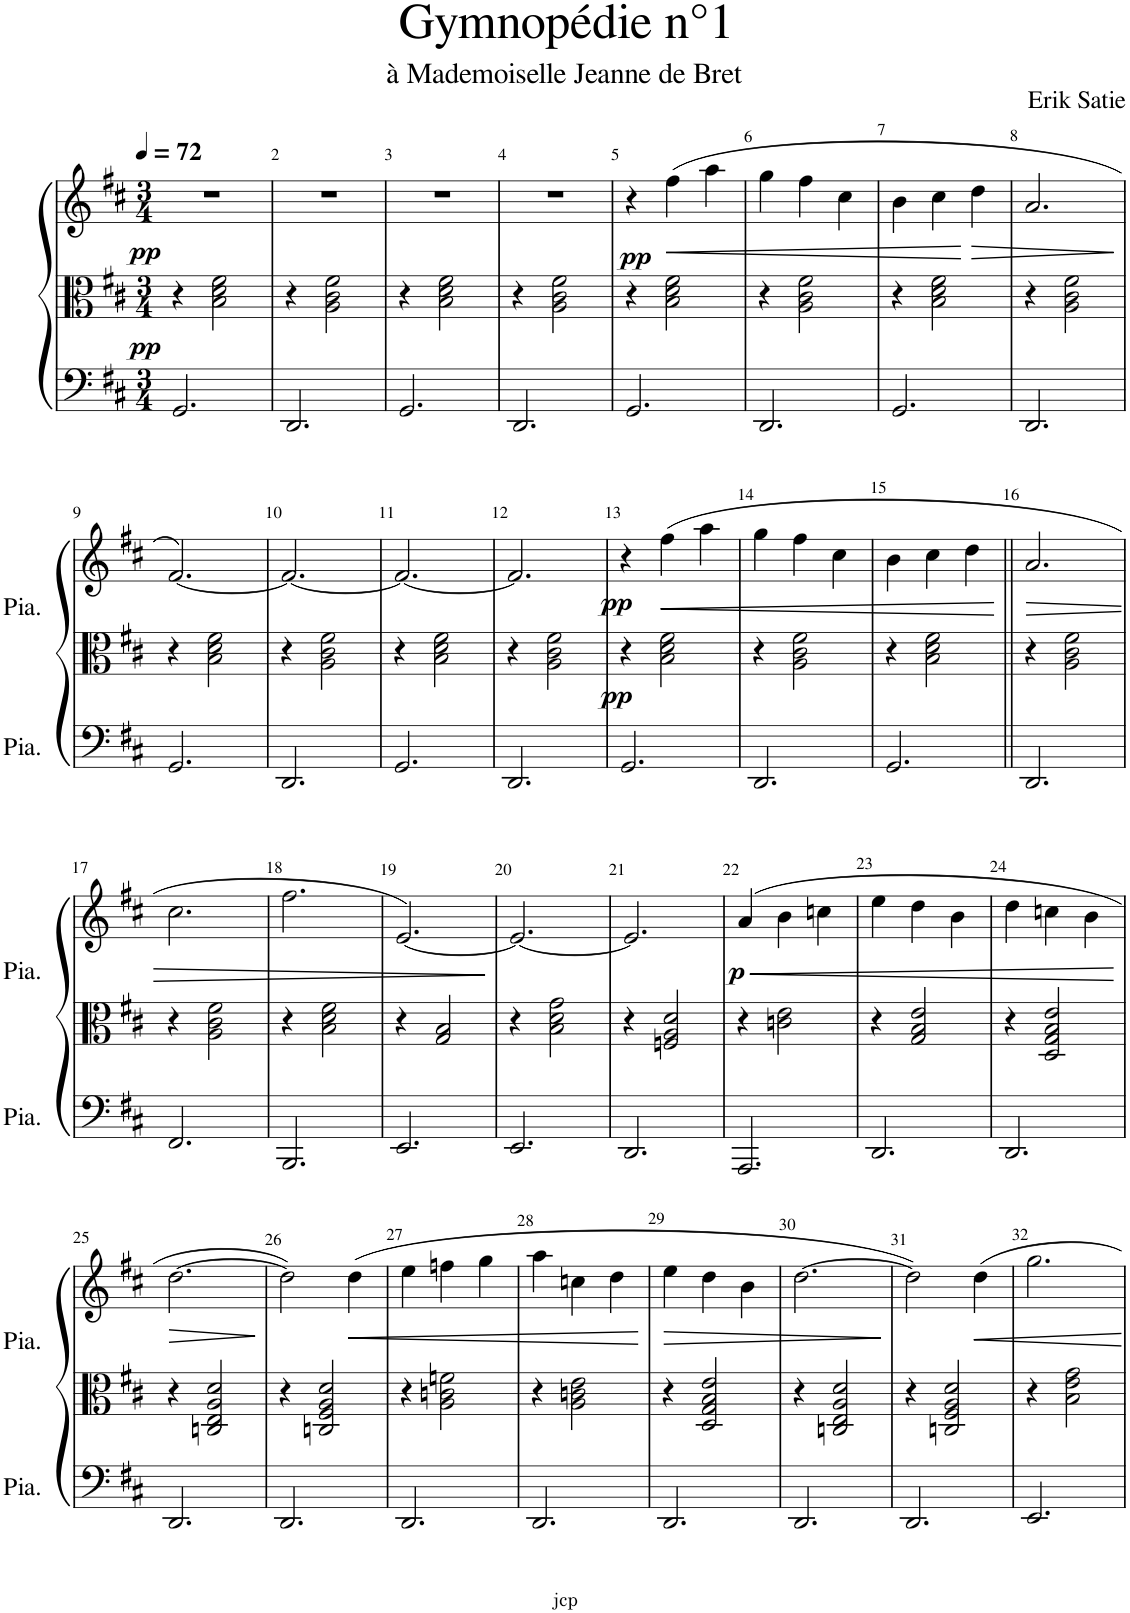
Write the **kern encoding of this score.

**kern	**kern	**kern	**dynam
*part2	*part1	*part1	*part1
*staff3	*staff2	*staff1	*staff1/2
*I"Piano	*I"Piano	*	*
*I'Pia.	*I'Pia.	*	*
*clefF4	*clefC3	*clefG2	*
*k[f#c#]	*k[f#c#]	*k[f#c#]	*
*M3/4	*M3/4	*M3/4	*
*MM72	*MM72	*MM72	*
=1	=1	=1	=1
!	!	!	!LO:DY:b=2
!	!	!	!LO:DY:n=1:b
2.GG/	4r	2.r	pp pp
.	2B\ 2d\ 2f#\	.	.
=2	=2	=2	=2
2.DD/	4r	2.r	.
.	2A\ 2c#\ 2f#\	.	.
=3	=3	=3	=3
2.GG/	4r	2.r	.
.	2B\ 2d\ 2f#\	.	.
=4	=4	=4	=4
2.DD/	4r	2.r	.
.	2A\ 2c#\ 2f#\	.	.
=5	=5	=5	=5
!	!	!	!LO:DY:b
2.GG/	4r	4r	pp
!	!	!	!LO:HP:b
.	2B\ 2d\ 2f#\	(4ff#\	<
.	.	4aa\	.
=6	=6	=6	=6
2.DD/	4r	4gg\	.
.	2A\ 2c#\ 2f#\	4ff#\	.
.	.	4cc#\	.
=7	=7	=7	=7
2.GG/	4r	4b\	.
.	2B\ 2d\ 2f#\	4cc#\	.
!	!	!	!LO:HP:n=1:b
.	.	4dd\	[ >
=8	=8	=8	=8
2.DD/	4r	2.a/	.
.	2A\ 2c#\ 2f#\	.	.
.	.	.	]
!!LO:LB:g=z
=9	=9	=9	=9
2.GG/	4r	[2.f#/)	.
.	2B\ 2d\ 2f#\	.	.
=10	=10	=10	=10
2.DD/	4r	2.f#/_	.
.	2A\ 2c#\ 2f#\	.	.
=11	=11	=11	=11
2.GG/	4r	2.f#/_	.
.	2B\ 2d\ 2f#\	.	.
=12	=12	=12	=12
2.DD/	4r	2.f#/]	.
.	2A\ 2c#\ 2f#\	.	.
=13	=13	=13	=13
!	!	!	!LO:DY:b=2
!	!	!	!LO:DY:n=1:b
2.GG/	4r	4r	pp pp
!	!	!	!LO:HP:b
.	2B\ 2d\ 2f#\	(4ff#\	<
.	.	4aa\	.
=14	=14	=14	=14
2.DD/	4r	4gg\	.
.	2A\ 2c#\ 2f#\	4ff#\	.
.	.	4cc#\	.
=15	=15	=15	=15
2.GG/	4r	4b\	.
.	2B\ 2d\ 2f#\	4cc#\	.
.	.	4dd\	.
.	.	.	[
=16||	=16||	=16||	=16||
!	!	!	!LO:HP:b
2.DD/	4r	2.a/	>
.	2A\ 2c#\ 2f#\	.	.
!!LO:LB:g=z
=17	=17	=17	=17
2.FF#/	4r	2.cc#\	.
.	2A\ 2c#\ 2f#\	.	.
=18	=18	=18	=18
2.BBB/	4r	2.ff#\	.
.	2B\ 2d\ 2f#\	.	.
=19	=19	=19	=19
2.EE/	4r	[2.e/)	.
.	2G/ 2B/	.	.
.	.	.	]
=20	=20	=20	=20
2.EE/	4r	2.e/_	.
.	2B\ 2d\ 2g\	.	.
=21	=21	=21	=21
2.DD/	4r	2.e/]	.
.	2Fn/ 2A/ 2d/	.	.
=22	=22	=22	=22
!	!	!	!LO:HP:b
!	!	!	!LO:DY:n=1:b
2.AAA/	4r	(4a/	< p
.	2cn\ 2e\	4b\	.
.	.	4ccn\	.
=23	=23	=23	=23
2.DD/	4r	4ee\	.
.	2G/ 2B/ 2e/	4dd\	.
.	.	4b\	.
=24	=24	=24	=24
2.DD/	4r	4dd\	.
.	2D/ 2G/ 2B/ 2e/	4ccn\	.
.	.	4b\	.
.	.	.	[
!!LO:LB:g=z
=25	=25	=25	=25
!	!	!	!LO:HP:b
2.DD/	4r	[2.dd\	>
.	2Cn/ 2E/ 2A/ 2d/	.	.
.	.	.	]
=26	=26	=26	=26
2.DD/	4r	2dd\])	.
.	2Cn/ 2F#/ 2A/ 2d/	.	.
!	!	!	!LO:HP:b
.	.	(4dd\	<
=27	=27	=27	=27
2.DD/	4r	4ee\	.
.	2A\ 2cn\ 2fn\	4ffn\	.
.	.	4gg\	.
=28	=28	=28	=28
2.DD/	4r	4aa\	.
.	2A\ 2cn\ 2e\	4ccn\	.
.	.	4dd\	.
.	.	.	[
=29	=29	=29	=29
!	!	!	!LO:HP:b
2.DD/	4r	4ee\	>
.	2D/ 2G/ 2B/ 2e/	4dd\	.
.	.	4b\	.
=30	=30	=30	=30
2.DD/	4r	[2.dd\	.
.	2Cn/ 2E/ 2A/ 2d/	.	.
.	.	.	]
=31	=31	=31	=31
2.DD/	4r	2dd\])	.
.	2Cn/ 2F#/ 2A/ 2d/	.	.
.	.	4dd\	.
=32	=32	=32	=32
2.EE/	4r	2.gg\	.
.	2B\ 2e\ 2g\	.	.
=	=	=	=
*-	*-	*-	*-
